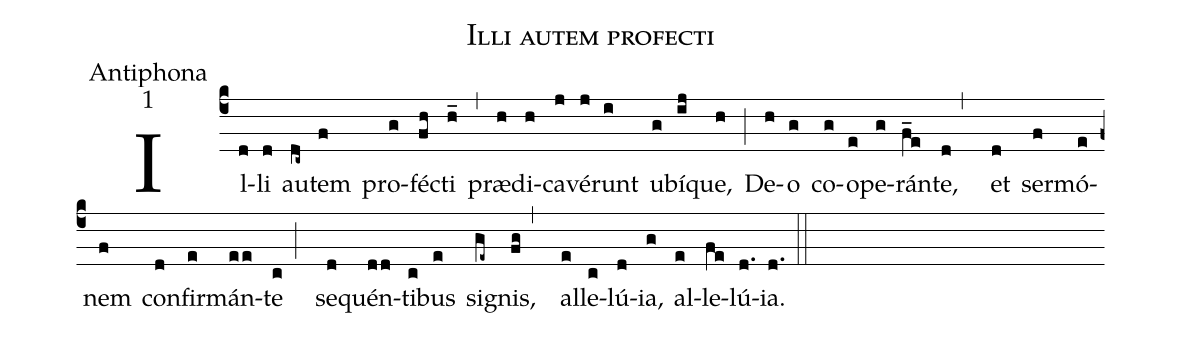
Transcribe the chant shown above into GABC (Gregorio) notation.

name:Illi autem profecti;
office-part:Antiphona;
mode:1;
%%
(c4) Il(d)li(d) au(dc~)tem(f) pro(g)fé(fh)cti(h_) (,) præ(h)di(h)ca(j)vé(j)runt(i) u(g)bí(ij)que,(h) (;) De(h)o(g) co(g)o(e)pe(g)rán(f_e)te,(d,) et(d) ser(f)mó(e)nem(f) con(d)fir(e)mán(ee)te(c;) se(d)quén(dd)ti(c)bus(e) si(ge~)gnis,(fg,) al(e)le(c)lú(d)ia,(g) al(e)le(fe)lú(d.)ia.(d.) (::)
